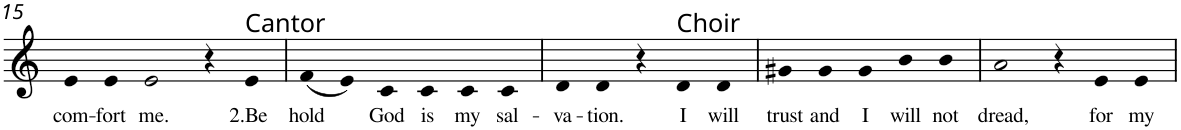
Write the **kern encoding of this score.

**kern	**text
*part1	*part1
*staff1	*staff1
*I"Voice	*
!!LO:PB:g=z
*clefG2	*
*k[]	*
*M6/4	*
=15	=15
!	!LO:LY:b
4e	com-
!	!LO:LY:b
4e	-fort
!	!LO:LY:b
2e	me.
4r	.
!LO:TX:a:t=Cantor	!
!	!LO:LY:b
4e	2.Be
=16	=16
!	!LO:LY:b
(4f	hold
4e)	.
!	!LO:LY:b
4c	God
!	!LO:LY:b
4c	is
!	!LO:LY:b
4c	my
!	!LO:LY:b
4c	sal-
=17	=17
!	!LO:LY:b
4d	-va-
!	!LO:LY:b
4d	-tion.
4r	.
!LO:TX:a:t=Choir	!
!	!LO:LY:b
4d	I
!	!LO:LY:b
4d	will
=18	=18
!	!LO:LY:b
4g#X	trust
!	!LO:LY:b
4g#	and
!	!LO:LY:b
4g#	I
!	!LO:LY:b
4b	will
!	!LO:LY:b
4b	not
=19	=19
!	!LO:LY:b
2a	dread,
4r	.
!	!LO:LY:b
4e	for
!	!LO:LY:b
4e	my
=	=
*-	*-
